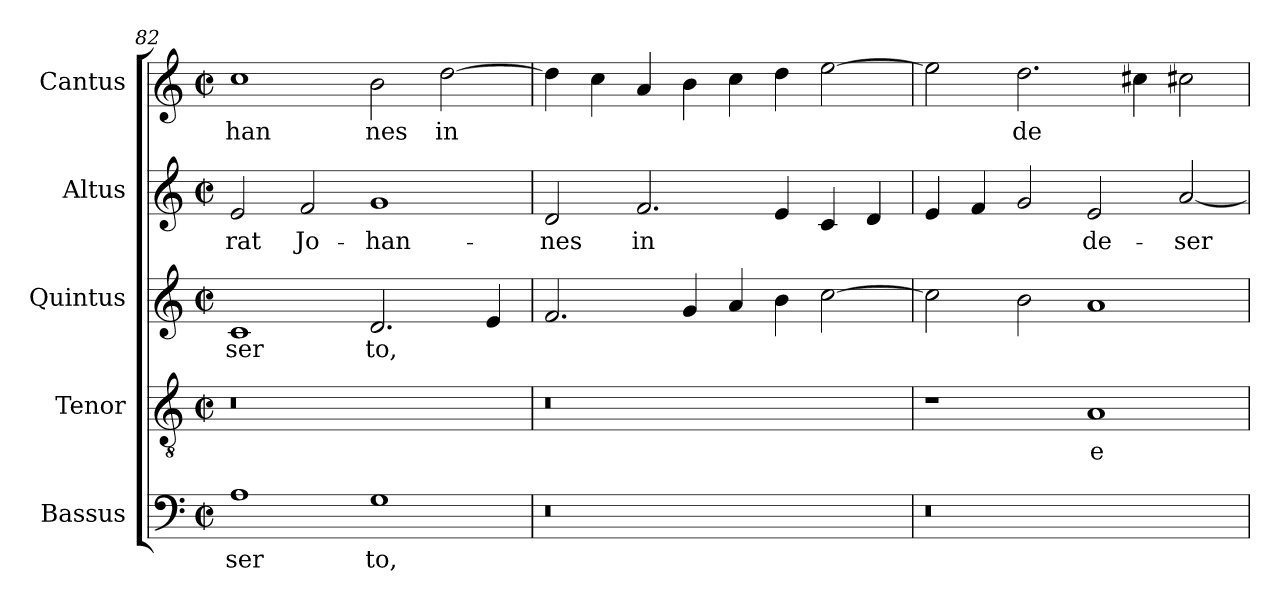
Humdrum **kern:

**kern	**text	**kern	**text	**kern	**text	**kern	**text	**kern	**text
*part5	*part5	*part4	*part4	*part3	*part3	*part2	*part2	*part1	*part1
*staff5	*staff5	*staff4	*staff4	*staff3	*staff3	*staff2	*staff2	*staff1	*staff1
*I"Bassus	*	*I"Tenor	*	*I"Quintus	*	*I"Altus	*	*I"Cantus	*
*clefF4	*	*clefGv2	*	*clefG2	*	*clefG2	*	*clefG2	*
*M2/2	*	*M2/2	*	*M2/2	*	*M2/2	*	*M2/2	*
*met(c|)	*	*met(c|)	*	*met(c|)	*	*met(c|)	*	*met(c|)	*
=82	=82	=82	=82	=82	=82	=82	=82	=82	=82
!	!LO:LY:b:cj	!	!	!	!LO:LY:b:cj	!	!LO:LY:b:cj	!	!LO:LY:b:cj
1A	ser	0r	.	1c	ser	2e/	-rat	1cc	han
!	!	!	!	!	!	!	!LO:LY:b:cj	!	!
.	.	.	.	.	.	2f/	Jo-	.	.
!	!LO:LY:b:cj	!	!	!	!LO:LY:b:cj	!	!LO:LY:b:cj	!	!LO:LY:b:cj
1G	to,	.	.	2.d/	to,	1g	-han-	2b\	nes
!	!	!	!	!	!	!	!	!	!LO:LY:b:cj
.	.	.	.	.	.	.	.	[>2dd\	in
.	.	.	.	4e/	.	.	.	.	.
=83	=83	=83	=83	=83	=83	=83	=83	=83	=83
!	!	!	!	!	!	!	!LO:LY:b:cj	!	!
0r	.	0r	.	2.f/	.	2d/	-nes	4dd\]	.
.	.	.	.	.	.	.	.	4cc\	.
!	!	!	!	!	!	!	!LO:LY:b:cj	!	!
.	.	.	.	.	.	2.f/	in	4a/	.
.	.	.	.	4g/	.	.	.	4b\	.
.	.	.	.	4a/	.	.	.	4cc\	.
.	.	.	.	4b\	.	4e/	.	4dd\	.
.	.	.	.	[>2cc\	.	4c/	.	[>2ee\	.
.	.	.	.	.	.	4d/	.	.	.
=84	=84	=84	=84	=84	=84	=84	=84	=84	=84
0r	.	1r	.	2cc\]	.	4e/	.	2ee\]	.
.	.	.	.	.	.	4f/	.	.	.
!	!	!	!	!	!	!	!	!	!LO:LY:b:cj
.	.	.	.	2b\	.	2g/	.	2.dd\	de
!	!	!	!LO:LY:b:cj	!	!	!	!LO:LY:b:cj	!	!
.	.	1A	e-	1a	.	2e/	de-	.	.
.	.	.	.	.	.	.	.	4cc#\	.
!	!	!	!	!	!	!	!LO:LY:b	!	!
.	.	.	.	.	.	[<2a/	-ser-	2cc#X\	.
=	=	=	=	=	=	=	=	=	=
*-	*-	*-	*-	*-	*-	*-	*-	*-	*-
